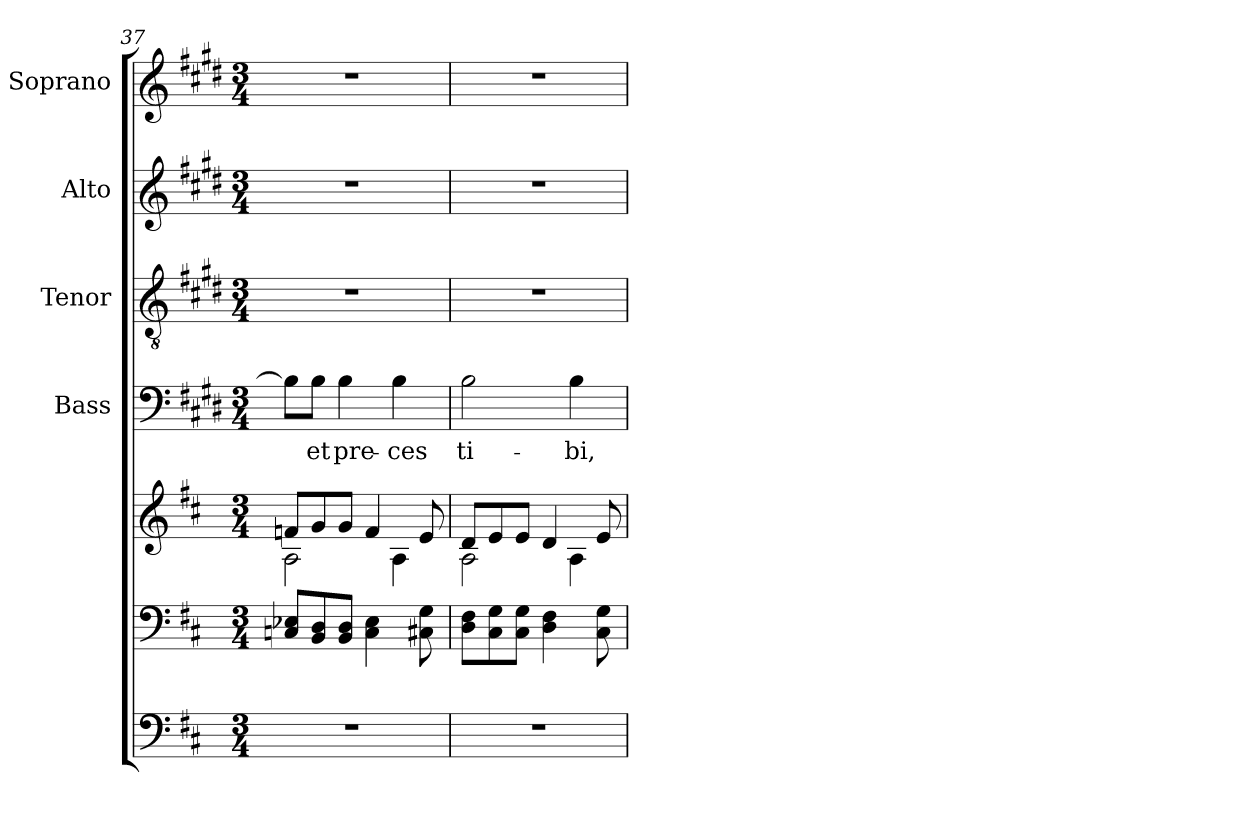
**kern	**kern	**kern	**kern	**text	**kern	**kern	**kern
*part6	*part5	*part5	*part4	*part4	*part3	*part2	*part1
*staff7	*staff6	*staff5	*staff4	*staff4	*staff3	*staff2	*staff1
*	*	*	*I"Bass	*	*I"Tenor	*I"Alto	*I"Soprano
*	*	*	*I'B	*	*I'T	*I'A	*I'S
*clefF4	*clefF4	*clefG2	*clefF4	*	*clefGv2	*clefG2	*clefG2
*	*	*	*ITrd1c2	*	*ITrd1c2	*ITrd1c2	*ITrd1c2
*k[f#c#]	*k[f#c#]	*k[f#c#]	*k[f#c#]	*	*k[f#c#]	*k[f#c#]	*k[f#c#]
*D:	*D:	*D:	*D:	*	*D:	*D:	*D:
*M3/4	*M3/4	*M3/4	*M3/4	*	*M3/4	*M3/4	*M3/4
=37	=37	=37	=37	=37	=37	=37	=37
*	*	*^	*	*	*	*	*
2.r	8Cn/ 8E-X/L	8fn/L	2A\	8A\L]	.	2.r	2.r	2.r
.	8BB/ 8D/	8g/	.	8A\J	et	.	.	.
.	8BB/ 8D/J	8g/J	.	4A\	pre-	.	.	.
.	4C\ 4E-\	4f/	.	.	.	.	.	.
.	.	.	4A\	4A\	-ces	.	.	.
.	8C#X\ 8G\	8e/	.	.	.	.	.	.
=38	=38	=38	=38	=38	=38	=38	=38	=38
2.r	8D\ 8F#\L	8d/L	2A\	2A\	ti-	2.r	2.r	2.r
.	8C#\ 8G\	8e/	.	.	.	.	.	.
.	8C#\ 8G\J	8e/J	.	.	.	.	.	.
.	4D\ 4F#\	4d/	.	.	.	.	.	.
.	.	.	4A\	4A\	-bi,	.	.	.
.	8C#\ 8G\	8e/	.	.	.	.	.	.
*	*	*v	*v	*	*	*	*	*
=	=	=	=	=	=	=	=
*-	*-	*-	*-	*-	*-	*-	*-
